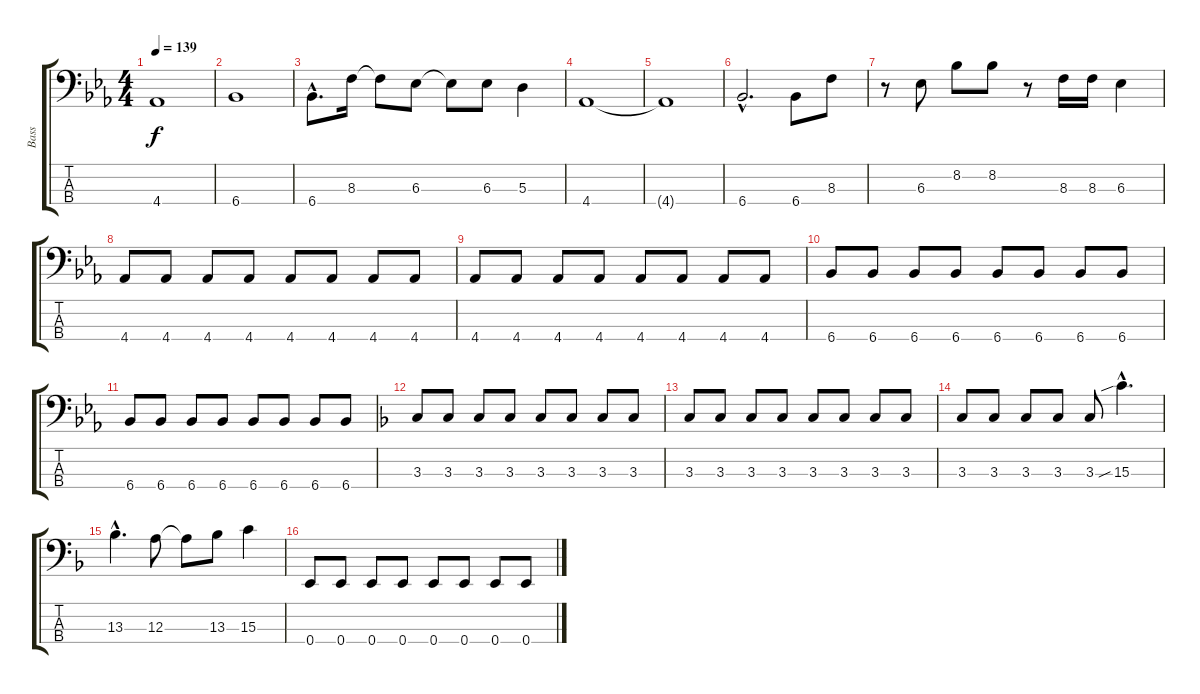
\track ("Bass" "Bass") {instrument electricbasspick}
\staff {score tabs}
\tuning (G2 D2 A1 E1) {hide}
\ts (4 4)
\tempo 139
\clef f4
\ks eb
4.4.1{dy f} |
6.4.1 |
6.4{hac}.8{d} 8.3.16 8.3{t}.8 6.3.8 6.3{t}.8 6.3.8 5.3.4 |
4.4.1 |
4.4{t}.1 |
6.4{hac}.2{d} 6.4.8 8.3.8 |
r.8 6.3.8 8.2.8 8.2.8 r.8 8.3.16 8.3.16 6.3.4 |
4.4.8 4.4.8 4.4.8 4.4.8 4.4.8 4.4.8 4.4.8 4.4.8 |
4.4.8 4.4.8 4.4.8 4.4.8 4.4.8 4.4.8 4.4.8 4.4.8 |
6.4.8 6.4.8 6.4.8 6.4.8 6.4.8 6.4.8 6.4.8 6.4.8 |
6.4.8 6.4.8 6.4.8 6.4.8 6.4.8 6.4.8 6.4.8 6.4.8 |
\ks f
3.3.8 3.3.8 3.3.8 3.3.8 3.3.8 3.3.8 3.3.8 3.3.8 |
3.3.8 3.3.8 3.3.8 3.3.8 3.3.8 3.3.8 3.3.8 3.3.8 |
3.3.8 3.3.8 3.3.8 3.3.8 3.3.8 15.3{sib hac}.4{d} |
13.3{hac}.4{d} 12.3.8 12.3{t}.8 13.3.8 15.3.4 |
0.4.8 0.4.8 0.4.8 0.4.8 0.4.8 0.4.8 0.4.8 0.4.8
